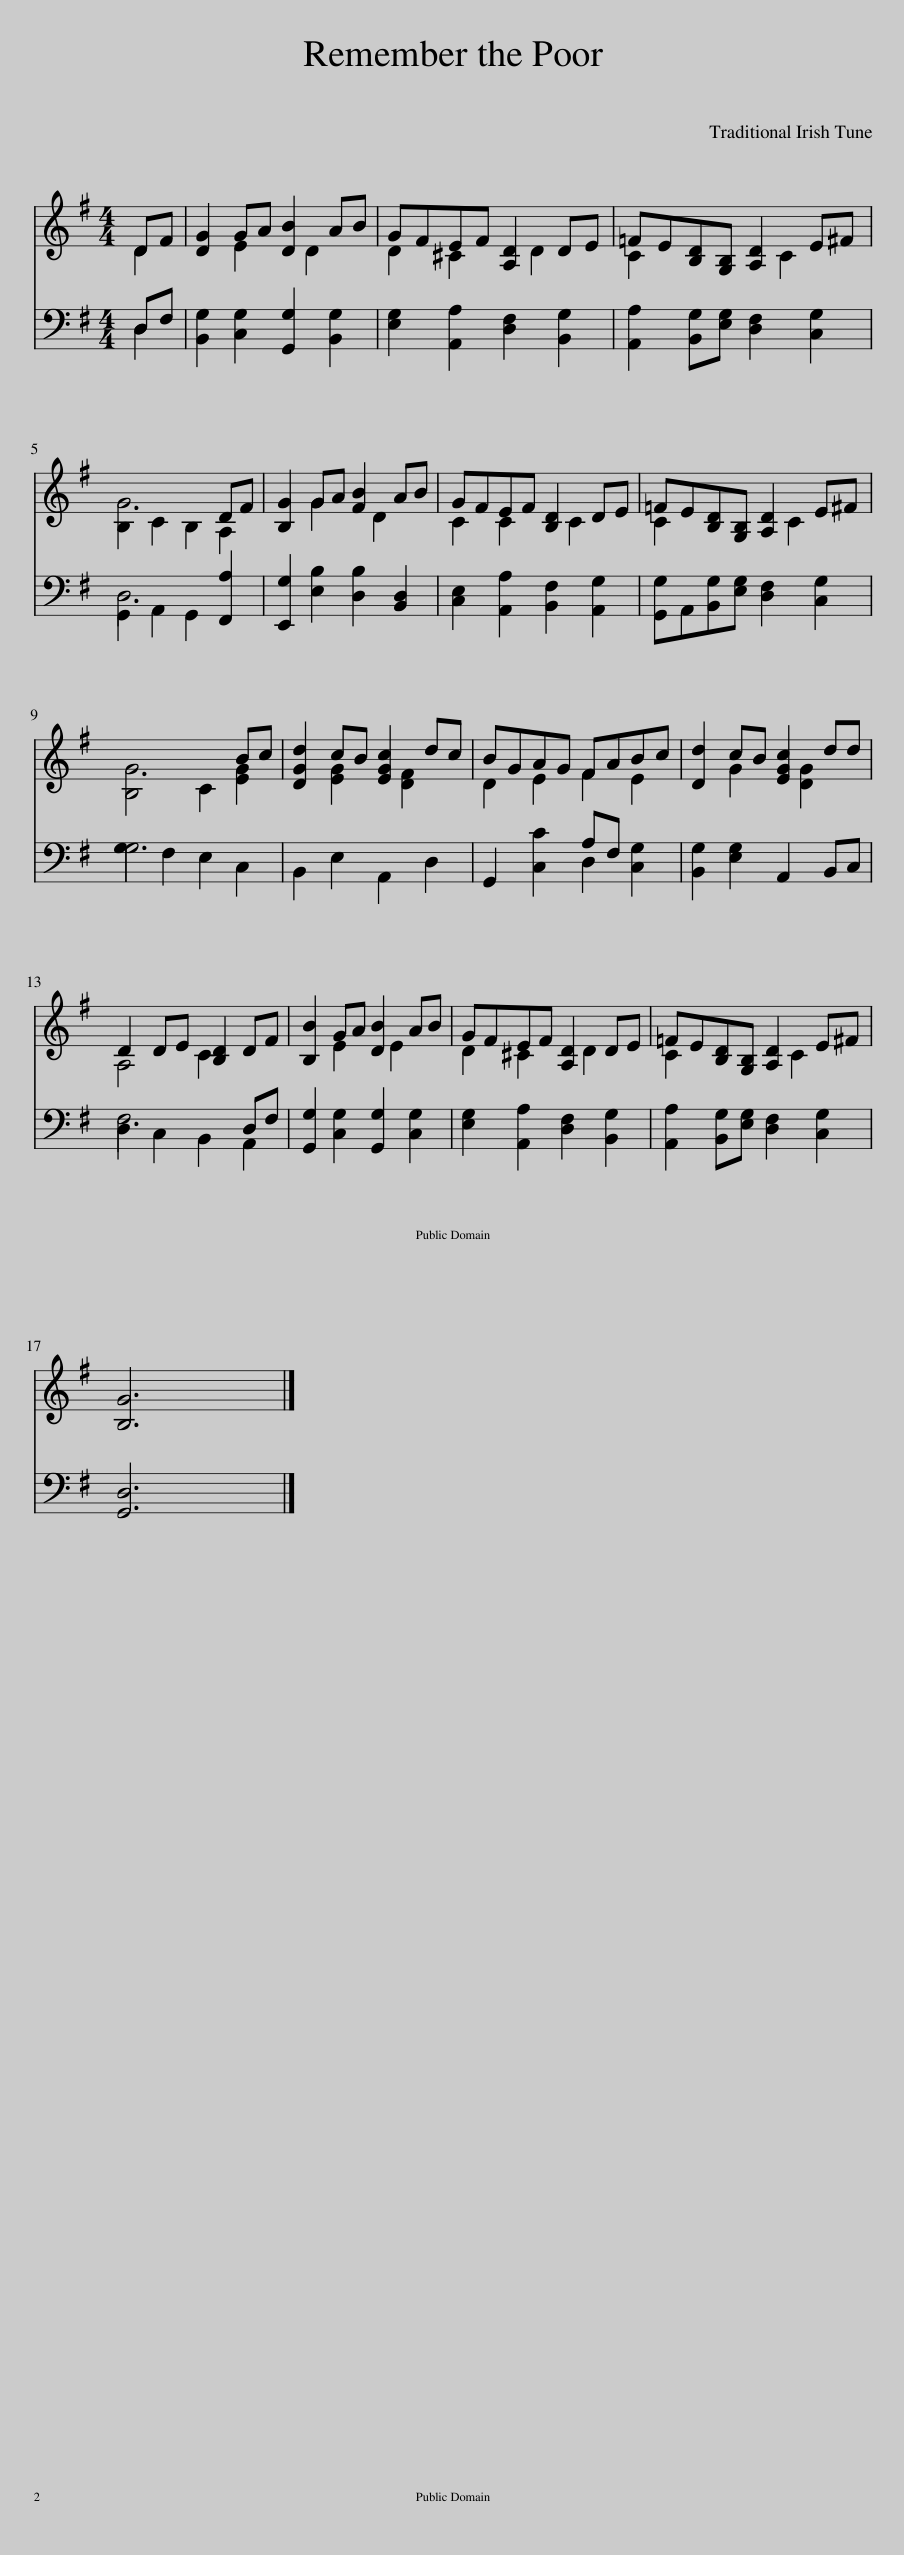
X:1
%%score ( 1 2 ) ( 3 4 )
L:1/8
M:4/4
I:linebreak $
K:G
V:1 treble
V:2 treble
V:3 bass
V:4 bass
V:1
 DF | [DG]2 GA [DB]2 AB | GFEF [A,D]2 DE | =FE[B,D][G,B,] [A,D]2 E^F |$ B,2 C2 B,2 DF | %5
 [B,G]2 GA [FB]2 AB | GFEF [B,D]2 DE | =FE[B,D][G,B,] [A,D]2 E^F |$ B,4 C2 Bc | [DGd]2 cB [EGc]2 dc | %10
 BGAG FABc | [Dd]2 cB [EGc]2 dd |$ D2 DE [B,D]2 DF | [B,B]2 GA [DB]2 AB | GFEF [A,D]2 DE | %15
 =FE[B,D][G,B,] [A,D]2 E^F |$ [B,G]6 |] %17
V:2
 D2 | x2 E2 x D2 x | D2 ^C2 x D2 x | C2 x3 C2 x |$ G6 A,2 | %5
 x2 G2 x D2 x | C2 C2 x C2 x | C2 x3 C2 x |$ G6 [EG]2 | x2 [EG]2 x [DF]2 x | %10
 D2 E2 F2 E2 | x2 G2 x [DG]2 x |$ A,4 C2 x2 | x2 E2 x E2 x | D2 ^C2 x D2 x | %15
 C2 x3 C2 x |$ x6 |] %17
V:3
 D,F, | [B,,G,]2 [C,G,]2 [G,,G,]2 [B,,G,]2 | [E,G,]2 [A,,A,]2 [D,F,]2 [B,,G,]2 | [A,,A,]2 [B,,G,][E,G,] [D,F,]2 [C,G,]2 |$ G,,2 A,,2 G,,2 [F,,A,]2 | %5
 [E,,G,]2 [E,B,]2 [D,B,]2 [B,,D,]2 | [C,E,]2 [A,,A,]2 [B,,F,]2 [A,,G,]2 | G,,A,,[B,,G,][E,G,] [D,F,]2 [C,G,]2 |$ G,2 F,2 E,2 C,2 | B,,2 E,2 A,,2 D,2 | %10
 G,,2 [C,C]2 A,F, [C,G,]2 | [B,,G,]2 [E,G,]2 A,,2 B,,C, |$ D,2 C,2 B,,2 D,F, | [G,,G,]2 [C,G,]2 [G,,G,]2 [C,G,]2 | [E,G,]2 [A,,A,]2 [D,F,]2 [B,,G,]2 | %15
 [A,,A,]2 [B,,G,][E,G,] [D,F,]2 [C,G,]2 |$ [G,,D,]6 |] %17
V:4
 D,2 | x8 | x8 | x8 |$ D,6 x2 | %5
 x8 | x8 | G,2 x6 |$ G,6 x2 | x8 | %10
 x4 D,2 x2 | x8 |$ F,6 A,,2 | x8 | x8 | %15
 x8 |$ x6 |] %17
